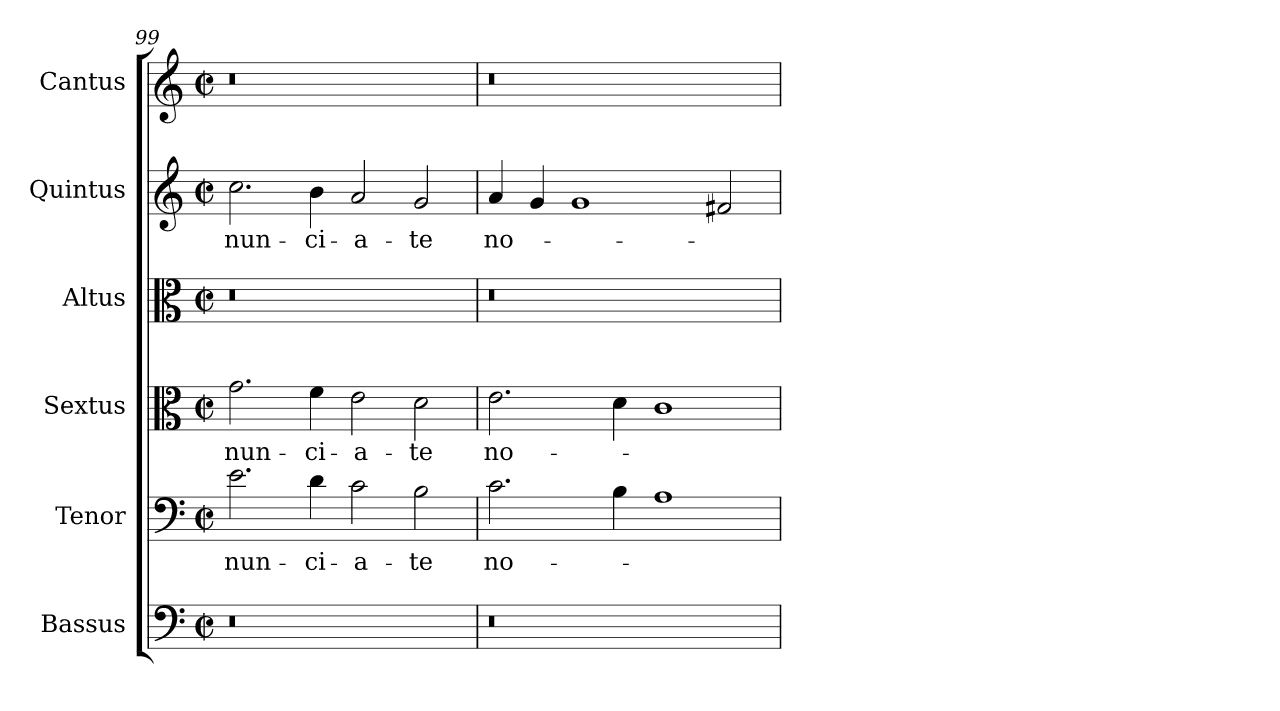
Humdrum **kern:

**kern	**kern	**text	**kern	**text	**kern	**kern	**text	**kern
*part6	*part5	*part5	*part4	*part4	*part3	*part2	*part2	*part1
*staff6	*staff5	*staff5	*staff4	*staff4	*staff3	*staff2	*staff2	*staff1
*I"Bassus	*I"Tenor	*	*I"Sextus	*	*I"Altus	*I"Quintus	*	*I"Cantus
*I'Bassus	*I'Tenor	*	*I'Sextus	*	*I'Altus	*I'Quintus	*	*I'Cantus
*clefF4	*clefF4	*	*clefC3	*	*clefC3	*clefG2	*	*clefG2
*M2/2	*M2/2	*	*M2/2	*	*M2/2	*M2/2	*	*M2/2
*met(c|)	*met(c|)	*	*met(c|)	*	*met(c|)	*met(c|)	*	*met(c|)
=99	=99	=99	=99	=99	=99	=99	=99	=99
!	!	!LO:LY:b:cj	!	!LO:LY:b:cj	!	!	!LO:LY:b:cj	!
0r	2.e\	-nun-	2.g\	-nun-	0r	2.cc\	-nun-	0r
!	!	!LO:LY:b:cj	!	!LO:LY:b:cj	!	!	!LO:LY:b:cj	!
.	4d\	-ci-	4f\	-ci-	.	4b\	-ci-	.
!	!	!LO:LY:b:cj	!	!LO:LY:b:cj	!	!	!LO:LY:b:cj	!
.	2c\	-a-	2e\	-a-	.	2a/	-a-	.
!	!	!LO:LY:b:cj	!	!LO:LY:b:cj	!	!	!LO:LY:b:cj	!
.	2B\	-te	2d\	-te	.	2g/	-te	.
=100	=100	=100	=100	=100	=100	=100	=100	=100
!	!	!LO:LY:b:cj	!	!LO:LY:b:cj	!	!	!LO:LY:b:cj	!
0r	2.c\	no-	2.e\	no-	0r	4a/	no-	0r
.	.	.	.	.	.	4g/	.	.
.	.	.	.	.	.	1g	.	.
.	4B\	.	4d\	.	.	.	.	.
.	1A	.	1c	.	.	.	.	.
.	.	.	.	.	.	2f#X/	.	.
=	=	=	=	=	=	=	=	=
*-	*-	*-	*-	*-	*-	*-	*-	*-
